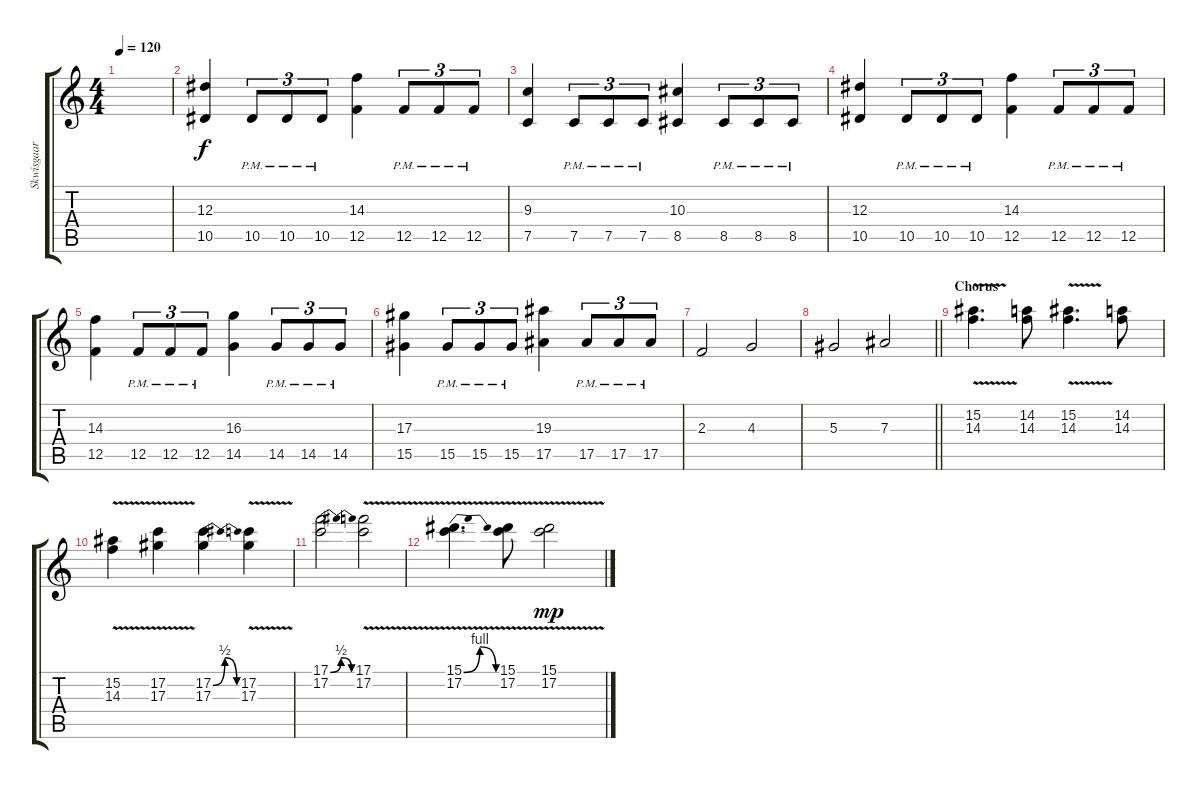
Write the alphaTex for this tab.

\track ("Skwisgaar Skwigelf (Solo Guitar)" "Skwisgaar ") {instrument distortionguitar}
\staff {score tabs}
\tuning (C4 G3 Eb3 Bb2 F2 C2) {hide}
\ts (4 4)
\tempo 120
\clef g2
\ks c
|
(12.3 10.5).4 10.5{pm}.8{tu (3 2)} 10.5{pm}.8{tu (3 2)} 10.5{pm}.8{tu (3 2)} (14.3 12.5).4 12.5{pm}.8{tu (3 2)} 12.5{pm}.8{tu (3 2)} 12.5{pm}.8{tu (3 2)} |
(9.3 7.5).4 7.5{pm}.8{tu (3 2)} 7.5{pm}.8{tu (3 2)} 7.5{pm}.8{tu (3 2)} (10.3 8.5).4 8.5{pm}.8{tu (3 2)} 8.5{pm}.8{tu (3 2)} 8.5{pm}.8{tu (3 2)} |
(12.3 10.5).4 10.5{pm}.8{tu (3 2)} 10.5{pm}.8{tu (3 2)} 10.5{pm}.8{tu (3 2)} (14.3 12.5).4 12.5{pm}.8{tu (3 2)} 12.5{pm}.8{tu (3 2)} 12.5{pm}.8{tu (3 2)} |
(14.3 12.5).4 12.5{pm}.8{tu (3 2)} 12.5{pm}.8{tu (3 2)} 12.5{pm}.8{tu (3 2)} (16.3 14.5).4 14.5{pm}.8{tu (3 2)} 14.5{pm}.8{tu (3 2)} 14.5{pm}.8{tu (3 2)} |
(17.3 15.5).4 15.5{pm}.8{tu (3 2)} 15.5{pm}.8{tu (3 2)} 15.5{pm}.8{tu (3 2)} (19.3 17.5).4 17.5{pm}.8{tu (3 2)} 17.5{pm}.8{tu (3 2)} 17.5{pm}.8{tu (3 2)} |
2.3.2 4.3.2 |
\barLineRight lightlight
5.3.2 7.3.2 |
\section ("" "Chorus")
(15.2{v} 14.3).4{d} (14.2 14.3).8 (15.2{v} 14.3).4{d} (14.2 14.3).8 |
(15.2{v} 14.3).4 (17.2{v} 17.3).4 (17.2{be (bendrelease 0 0 30 2 30 2 60 0)} 17.3).4 (17.2{v} 17.3).4 |
(17.1{be (bendrelease 0 0 30 2 30 2 60 0)} 17.2).2 (17.1{v} 17.2).2 |
(15.1{be (bendrelease 0 0 30 4 30 4 60 0) v} 17.2).4{d} (15.1{v} 17.2).8 (15.1{v} 17.2).2{dy mp}
